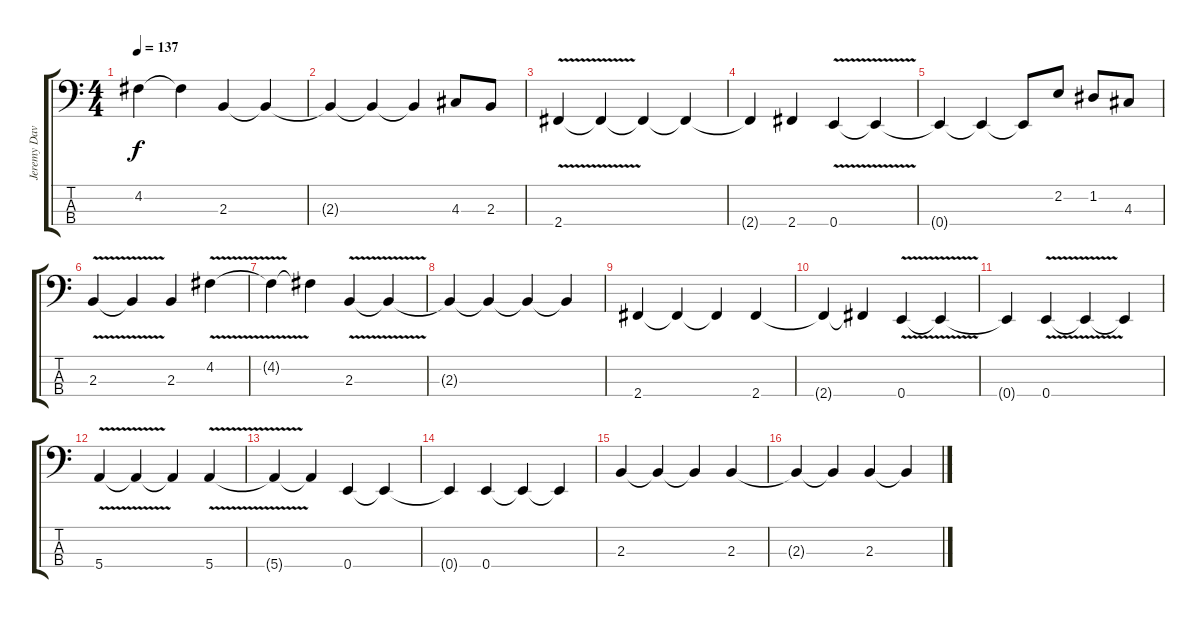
\track ("Jeremy Davis" "Jeremy Dav") {instrument electricbassfinger}
\staff {score tabs}
\tuning (G2 D2 A1 E1) {hide}
\ts (4 4)
\tempo 137
\clef f4
\ks c
4.2{t}.4{dy f} 4.2{t}.4 2.3.4 2.3{t}.4 |
2.3{t}.4 2.3{t}.4 2.3{t}.4 4.3.8 2.3.8 |
2.4{v}.4 2.4{t}.4 2.4{t}.4 2.4{t}.4 |
2.4{t}.4 2.4.4 0.4{v}.4 0.4{t}.4 |
0.4{t}.4 0.4{t}.4 0.4{t}.8 2.2.8 1.2.8 4.3.8 |
2.3{v}.4 2.3{t}.4 2.3.4 4.2{v}.4 |
4.2{t}.4 4.2{t}.4 2.3{v}.4 2.3{t}.4 |
2.3{t}.4 2.3{t}.4 2.3{t}.4 2.3{t}.4 |
2.4.4 2.4{t}.4 2.4{t}.4 2.4.4 |
2.4{t}.4 2.4{t}.4 0.4{v}.4 0.4{t}.4 |
0.4{t}.4 0.4{v}.4 0.4{t}.4 0.4{t}.4 |
5.4{v}.4 5.4{t}.4 5.4{t}.4 5.4{v}.4 |
5.4{t}.4 5.4{t}.4 0.4.4 0.4{t}.4 |
0.4{t}.4 0.4.4 0.4{t}.4 0.4{t}.4 |
2.3.4 2.3{t}.4 2.3{t}.4 2.3.4 |
2.3{t}.4 2.3{t}.4 2.3.4 2.3{t}.4
